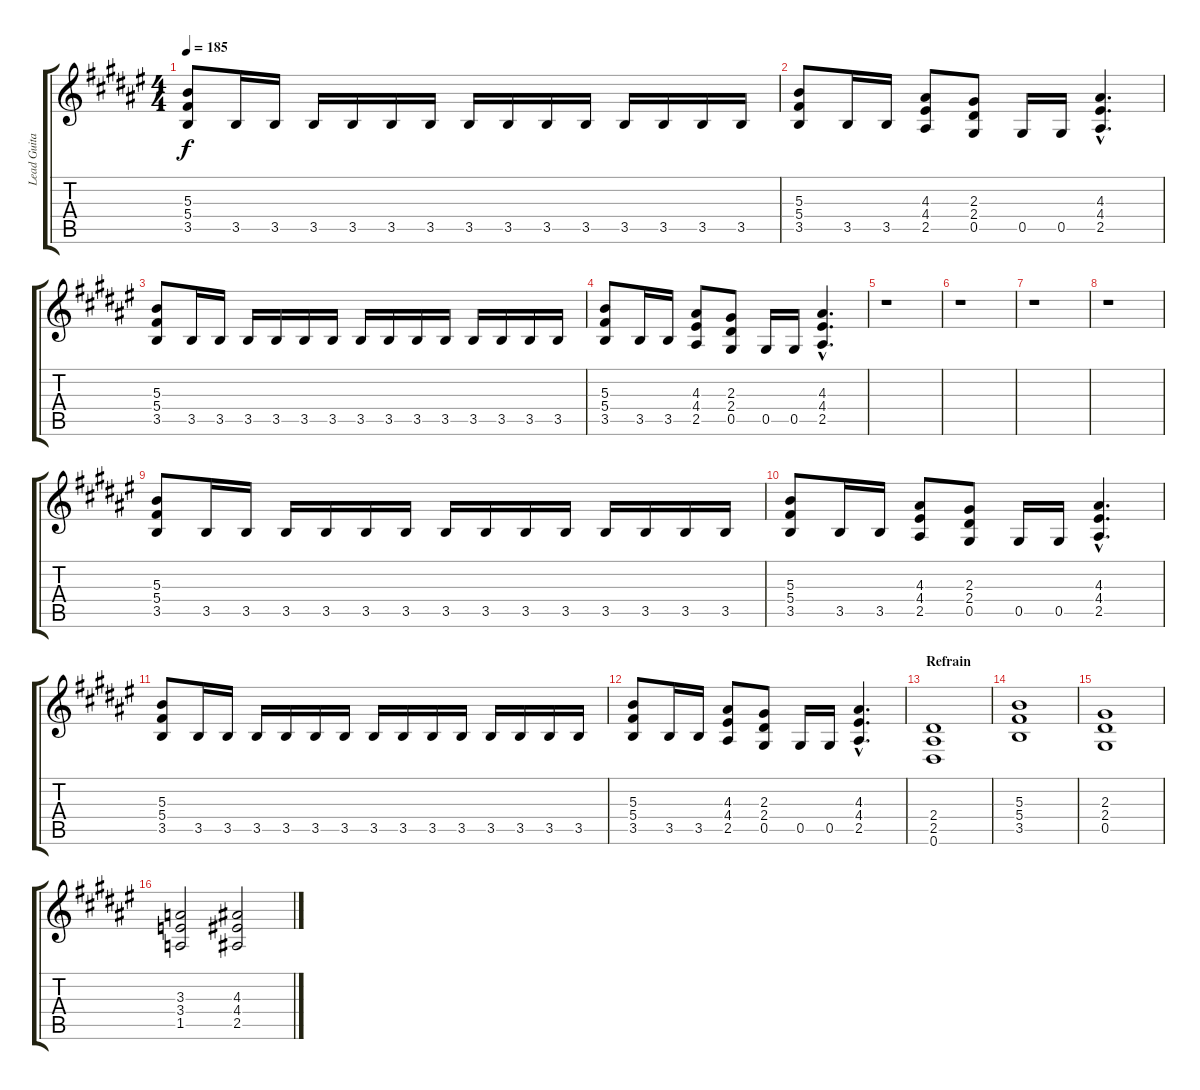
\track ("Lead Guitar" "Lead Guita") {instrument distortionguitar}
\staff {score tabs}
\tuning (Eb4 Bb3 Gb3 Db3 Ab2 Eb2) {hide}
\ts (4 4)
\tempo 185
\clef g2
\ks d#minor
(5.3 5.4 3.5).8{dy f} 3.5.16 3.5.16 3.5.16 3.5.16 3.5.16 3.5.16 3.5.16 3.5.16 3.5.16 3.5.16 3.5.16 3.5.16 3.5.16 3.5.16 |
(5.3 5.4 3.5).8 3.5.16 3.5.16 (4.3 4.4 2.5).8 (2.3 2.4 0.5).8 0.5.16 0.5.16 (4.3{hac} 4.4{hac} 2.5{hac}).4{d} |
(5.3 5.4 3.5).8 3.5.16 3.5.16 3.5.16 3.5.16 3.5.16 3.5.16 3.5.16 3.5.16 3.5.16 3.5.16 3.5.16 3.5.16 3.5.16 3.5.16 |
(5.3 5.4 3.5).8 3.5.16 3.5.16 (4.3 4.4 2.5).8 (2.3 2.4 0.5).8 0.5.16 0.5.16 (4.3{hac} 4.4{hac} 2.5{hac}).4{d} |
r.1 |
r.1 |
r.1 |
r.1 |
(5.3 5.4 3.5).8 3.5.16 3.5.16 3.5.16 3.5.16 3.5.16 3.5.16 3.5.16 3.5.16 3.5.16 3.5.16 3.5.16 3.5.16 3.5.16 3.5.16 |
(5.3 5.4 3.5).8 3.5.16 3.5.16 (4.3 4.4 2.5).8 (2.3 2.4 0.5).8 0.5.16 0.5.16 (4.3{hac} 4.4{hac} 2.5{hac}).4{d} |
(5.3 5.4 3.5).8 3.5.16 3.5.16 3.5.16 3.5.16 3.5.16 3.5.16 3.5.16 3.5.16 3.5.16 3.5.16 3.5.16 3.5.16 3.5.16 3.5.16 |
(5.3 5.4 3.5).8 3.5.16 3.5.16 (4.3 4.4 2.5).8 (2.3 2.4 0.5).8 0.5.16 0.5.16 (4.3{hac} 4.4{hac} 2.5{hac}).4{d} |
\section ("" "Refrain")
(2.4 2.5 0.6).1 |
(5.3 5.4 3.5).1 |
(2.3 2.4 0.5).1 |
(3.3 3.4 1.5).2 (4.3 4.4 2.5).2
